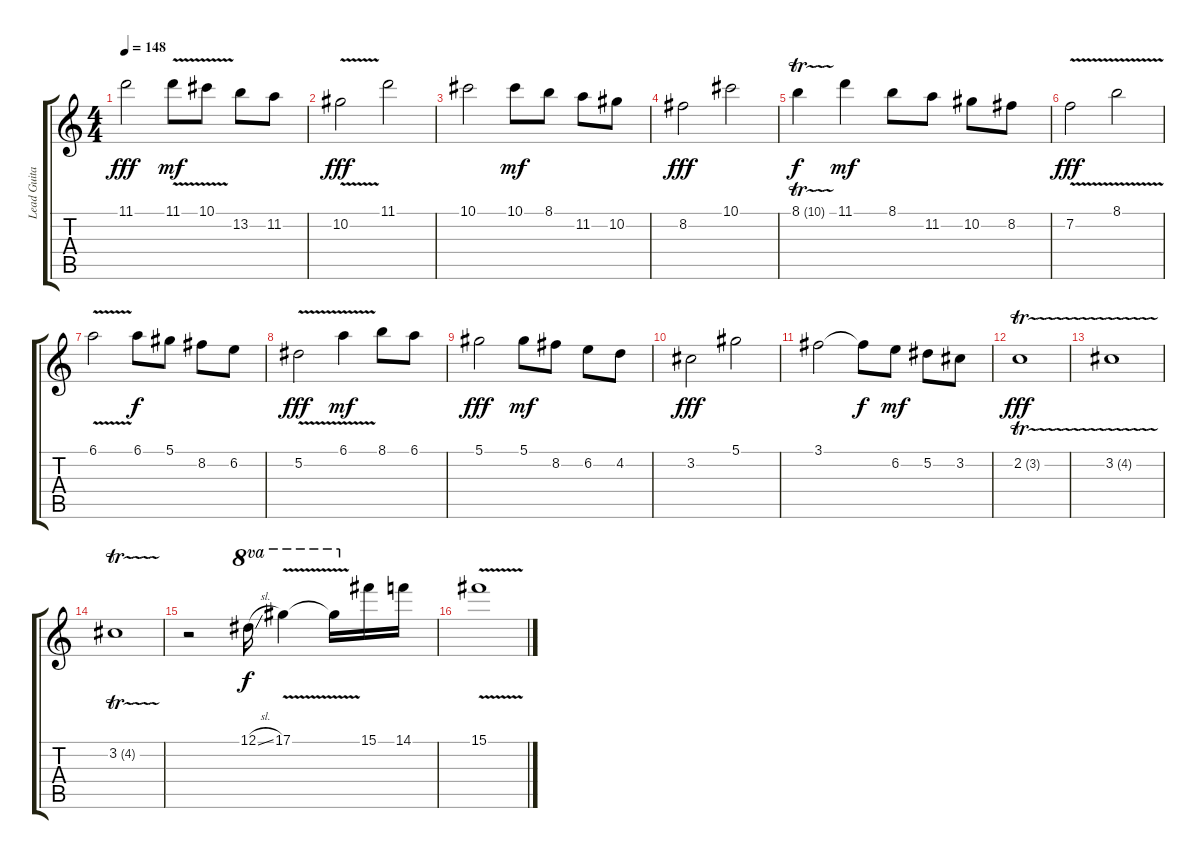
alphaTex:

\track ("" "Lead Guita") {instrument overdrivenguitar}
\staff {score tabs}
\tuning (Eb4 Bb3 Gb3 Db3 Ab2 Eb2) {hide}
\ts (4 4)
\tempo 148
\clef g2
\ks c
11.1.2{dy fff} 11.1{v}.8{dy mf} 10.1{v}.8 13.2.8 11.2.8 |
10.2{v}.2{dy fff} 11.1.2 |
10.1.2 10.1.8{dy mf} 8.1.8 11.2.8 10.2.8 |
8.2.2{dy fff} 10.1.2 |
8.1{tr (10 16)}.4{dy f} 11.1.4{dy mf} 8.1.8 11.2.8 10.2.8 8.2.8 |
7.2{v}.2{dy fff} 8.1{v}.2 |
6.1{v}.2 6.1.8{dy f} 5.1.8 8.2.8 6.2.8 |
5.2{v}.2{dy fff} 6.1{v}.4{dy mf} 8.1.8 6.1.8 |
5.1.2{dy fff} 5.1.8{dy mf} 8.2.8 6.2.8 4.2.8 |
3.2.2{dy fff} 5.1.2 |
3.1.2 3.1{t}.8{dy f} 6.2.8{dy mf} 5.2.8 3.2.8 |
2.2{tr (3 16)}.1{dy fff} |
3.2{tr (4 16)}.1 |
3.2{tr (4 16)}.1 |
r.2 12.1{sl}.16{ot 8va dy f} 17.1{v}.4{ot 8va} 17.1{t}.16{ot 8va} 15.1.16 14.1.16 |
15.1{v}.1
